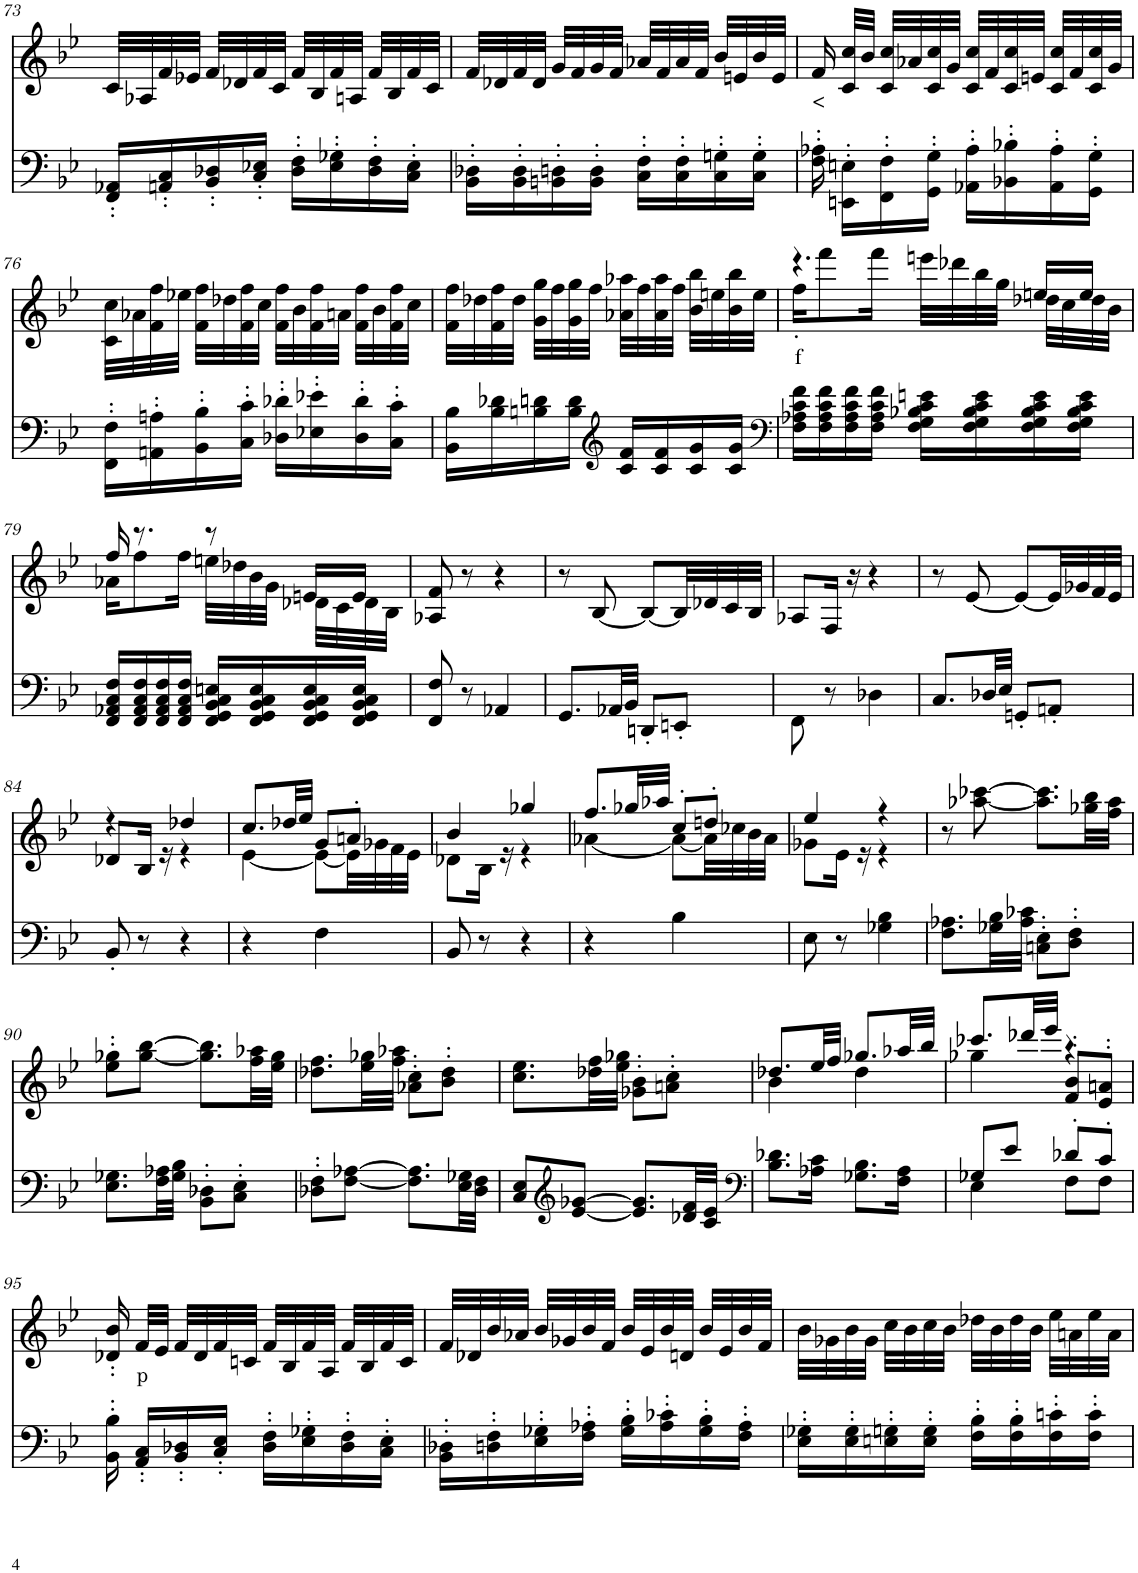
**kern	**kern	**text
*part2	*part1	*part1
*staff2	*staff1	*staff1
*I"Piano	*I"Piano	*
*I'Pno	*I'Pno	*
!!LO:PB:g=z
*clefF4	*clefG2	*
*k[b-e-]	*k[b-e-]	*
*B-:	*B-:	*
*M2/4	*M2/4	*
=73	=73	=73
16FF/' 16AA-X/'LL	32c/LLL	.
.	32A-X/	.
16AAn/' 16C/'	32f/	.
.	32e-X/JJJ	.
16BB-/' 16D-X/'	32f/LLL	.
.	32d-X/	.
16C/' 16E-X/'JJ	32f/	.
.	32c/JJJ	.
16D-\' 16F\'LL	32f/LLL	.
.	32B-/	.
16E-\' 16G-X\'	32f/	.
.	32An/JJJ	.
16D-\' 16F\'	32f/LLL	.
.	32B-/	.
16C\' 16E-\'JJ	32f/	.
.	32c/JJJ	.
=74	=74	=74
16BB-\' 16D-X\'LL	32f/LLL	.
.	32d-X/	.
16BB-\' 16D-\'	32f/	.
.	32d-/JJJ	.
16BBn\' 16Dn\'	32g/LLL	.
.	32f/	.
16BB\' 16D\'JJ	32g/	.
.	32f/JJJ	.
16C\' 16F\'LL	32a-X/LLL	.
.	32f/	.
16C\' 16F\'	32a-/	.
.	32f/JJJ	.
16C\' 16Gn\'	32b-/LLL	.
.	32en/	.
16C\' 16G\'JJ	32b-/	.
.	32e/JJJ	.
=75	=75	=75
!	!	!LO:LY:b
16F\' 16A-X\'	16f/	<
16EEn\' 16En\'LL	32c/ 32cc/LLL	.
.	32b-/JJJ	.
16FF\' 16F\'	32c/ 32cc/LLL	.
.	32a-X/	.
16GG\' 16G\'JJ	32c/ 32cc/	.
.	32g/JJJ	.
16AA-X\' 16A-\'LL	32c/ 32cc/LLL	.
.	32f/	.
16BB-X\' 16B-X\'	32c/ 32cc/	.
.	32en/JJJ	.
16AA-\' 16A-\'	32c/ 32cc/LLL	.
.	32f/	.
16GG\' 16G\'JJ	32c/ 32cc/	.
.	32g/JJJ	.
!!LO:LB:g=z
=76	=76	=76
16FF\' 16F\'LL	32c\ 32cc\LLL	.
.	32a-X\	.
16AAn\' 16An\'	32f\ 32ff\	.
.	32ee-X\JJJ	.
16BB-\' 16B-\'	32f\ 32ff\LLL	.
.	32dd-X\	.
16C\' 16c\'JJ	32f\ 32ff\	.
.	32cc\JJJ	.
16D-X\' 16d-X\'LL	32f\ 32ff\LLL	.
.	32b-\	.
16E-X\' 16e-X\'	32f\ 32ff\	.
.	32an\JJJ	.
16D-\' 16d-\'	32f\ 32ff\LLL	.
.	32b-\	.
16C\' 16c\'JJ	32f\ 32ff\	.
.	32cc\JJJ	.
=77	=77	=77
16BB-\ 16B-\LL	32f\ 32ff\LLL	.
.	32dd-X\	.
16B-\ 16d-X\	32f\ 32ff\	.
.	32dd-\JJJ	.
16Bn\ 16dn\	32g\ 32gg\LLL	.
.	32ff\	.
16B\ 16d\JJ	32g\ 32gg\	.
.	32ff\JJJ	.
*clefG2	*	*
16c/ 16f/LL	32a-X\ 32aa-X\LLL	.
.	32ff\	.
16c/ 16f/	32a-\ 32aa-\	.
.	32ff\JJJ	.
16c/ 16g/	32b-\ 32bb-\LLL	.
.	32een\	.
16c/ 16g/JJ	32b-\ 32bb-\	.
.	32ee\JJJ	.
=78	=78	=78
*clefF4	*	*
*	*^	*
!	!	!	!LO:LY:b
16F\ 16A-X\ 16c\ 16f\LL	4.r	16ff'\KL	f
16F\ 16A-\ 16c\ 16f\	.	8fff\	.
16F\ 16A-\ 16c\ 16f\	.	.	.
16F\ 16A-\ 16c\ 16f\JJ	.	16fff\Jk	.
16F\ 16G\ 16B-X\ 16c\ 16en\LL	.	32eeen\LLL	.
.	.	32ddd-X\	.
16F\ 16G\ 16B-\ 16c\ 16e\	.	32bb-\	.
.	.	32gg\JJJ	.
16F\ 16G\ 16B-\ 16c\ 16e\	16een/LL	32dd-X\LLL	.
.	.	32cc\	.
16F\ 16G\ 16B-\ 16c\ 16e\JJ	16ee/JJ	32dd-\	.
.	.	32b-\JJJ	.
!!LO:LB:g=z	!!
=79	=79	=79	=79
16FF/ 16AA-X/ 16C/ 16F/LL	16ff/	16a-X\KL	.
16FF/ 16AA-/ 16C/ 16F/	8.r	8ff\	.
16FF/ 16AA-/ 16C/ 16F/	.	.	.
16FF/ 16AA-/ 16C/ 16F/JJ	.	16ff\Jk	.
16FF/ 16GG/ 16BB-/ 16C/ 16En/LL	8r	32een\LLL	.
.	.	32dd-X\	.
16FF/ 16GG/ 16BB-/ 16C/ 16E/	.	32b-\	.
.	.	32g\JJJ	.
16FF/ 16GG/ 16BB-/ 16C/ 16E/	16en/LL	32d-X\LLL	.
.	.	32c\	.
16FF/ 16GG/ 16BB-/ 16C/ 16E/JJ	16e/JJ	32d-\	.
.	.	32B-\JJJ	.
*	*v	*v	*
=80	=80	=80
8FF/ 8F/	8A-X/ 8f/	.
8r	8r	.
4AA-X/	4r	.
=81	=81	=81
8.GG/L	8r	.
.	[8B-/	.
32AA-X/LL	.	.
32BB-/JJJ	.	.
8DDn'/L	8B-/L_	.
8EEn'/J	32B-/LL]	.
.	32d-X/	.
.	32c/	.
.	32B-/JJJ	.
=82	=82	=82
8FF\	8A-X/L	.
8r	16F/Jk	.
.	16r	.
4D-X\	4r	.
=83	=83	=83
8.C/L	8r	.
.	[8e-/	.
32D-X/LL	.	.
32E-/JJJ	.	.
8GGn'/L	8e-/L_	.
8AAn'/J	32e-/LL]	.
.	32g-X/	.
.	32f/	.
.	32e-/JJJ	.
!!LO:LB:g=z
=84	=84	=84
*	*^	*
8BB-'/	4r	8d-X/L	.
8r	.	16B-/Jk	.
.	.	16r	.
4r	4dd-X/	4r	.
=85	=85	=85	=85
4r	8.cc/L	[4e-\	.
.	32dd-X/LL	.	.
.	32ee-/JJJ	.	.
4F\	8g/L	8e-\L_	.
.	8an'/J	32e-\LL]	.
.	.	32g-X\	.
.	.	32f\	.
.	.	32e-\JJJ	.
=86	=86	=86	=86
8BB-/	4b-/	8d-X\L	.
8r	.	16B-\Jk	.
.	.	16r	.
4r	4gg-X/	4r	.
=87	=87	=87	=87
4r	8.ff/L	[4a-X\	.
.	32gg-X/LL	.	.
.	32aa-X/JJJ	.	.
4B-\	8cc'/L	8a-\L_	.
.	8ddn'/J	32a-\LL]	.
.	.	32cc-X\	.
.	.	32b-\	.
.	.	32a-\JJJ	.
=88	=88	=88	=88
8E-\	4ee-/	8g-X\L	.
8r	.	16e-\Jk	.
.	.	16r	.
4G-X\ 4B-\	4r	4r	.
*	*v	*v	*
=89	=89	=89
8.F\ 8.A-X\L	8r	.
.	[8aa-X\ [8ccc-X\	.
32G-X\ 32B-\LL	.	.
32A-\ 32c-X\JJJ	.	.
8Cn\' 8E-\'L	8.aa-\] 8.ccc-\]L	.
8D\' 8F\'J	.	.
.	32gg-X\ 32bb-\LL	.
.	32ff\ 32aa-\JJJ	.
!!LO:LB:g=z
=90	=90	=90
8.E-\ 8.G-X\L	8ee-\' 8gg-X\'L	.
.	[8gg-\ [8bb-\J	.
32F\ 32A-X\LL	.	.
32G-\ 32B-\JJJ	.	.
8BB-\' 8D-X\'L	8.gg-\] 8.bb-\]L	.
8C\' 8E-\'J	.	.
.	32ff\ 32aa-X\LL	.
.	32ee-\ 32gg-\JJJ	.
=91	=91	=91
8D-X\' 8F\'L	8.dd-X\ 8.ff\L	.
[8F\ [8A-X\J	.	.
.	32ee-\ 32gg-X\LL	.
.	32ff\ 32aa-X\JJJ	.
8.F\] 8.A-\]L	8a-X\' 8cc\'L	.
.	8b-\' 8dd-\'J	.
32E-\ 32G-X\LL	.	.
32D-\ 32F\JJJ	.	.
=92	=92	=92
8C/ 8E-/L	8.cc\ 8.ee-\L	.
*clefG2	*	*
[8e-/ [8g-X/J	.	.
.	32dd-X\ 32ff\LL	.
.	32ee-\ 32gg-X\JJJ	.
8.e-/] 8.g-/]L	8g-X\' 8b-\'L	.
.	8an\' 8cc\'J	.
32d-X/ 32f/LL	.	.
32c/ 32e-/JJJ	.	.
=93	=93	=93
*clefF4	*	*
*	*^	*
8.B-\ 8.d-X\L	8.dd-X/L	4b-\	.
16A-X\ 16c\Jk	32ee-/LL	.	.
.	32ff/JJJ	.	.
8.G-X\ 8.B-\L	8.gg-X/L	4dd-\	.
16F\ 16A-\Jk	32aa-X/LL	.	.
.	32bb-/JJJ	.	.
=94	=94	=94	=94
*^	*	*	*
8G-X/L	4E-\	8.ccc-X/L	4gg-X\	.
8e-/J	.	.	.	.
.	.	32ddd-X/LL	.	.
.	.	32eee-/JJJ	.	.
8d-X'/L	8F\L	4r	8f/' 8b-/'L	.
8c'/J	8F\J	.	8e-/' 8an/'J	.
*v	*v	*	*	*
*	*v	*v	*
!!LO:LB:g=z
=95	=95	=95
16BB-\' 16B-\'	16d-X/' 16b-/'	.
!	!	!LO:LY:b
16AA/' 16C/'LL	32f/LLL	p
.	32e-/JJJ	.
16BB-/' 16D-X/'	32f/LLL	.
.	32d-/	.
16C/' 16E-/'JJ	32f/	.
.	32cn/JJJ	.
16D-\' 16F\'LL	32f/LLL	.
.	32B-/	.
16E-\' 16G-X\'	32f/	.
.	32A/JJJ	.
16D-\' 16F\'	32f/LLL	.
.	32B-/	.
16C\' 16E-\'JJ	32f/	.
.	32c/JJJ	.
=96	=96	=96
16BB-\' 16D-X\'LL	32f/LLL	.
.	32d-X/	.
16Dn\' 16F\'	32b-/	.
.	32a-X/JJJ	.
16E-\' 16G-X\'	32b-/LLL	.
.	32g-X/	.
16F\' 16A-X\'JJ	32b-/	.
.	32f/JJJ	.
16G-\' 16B-\'LL	32b-/LLL	.
.	32e-/	.
16A-\' 16c-X\'	32b-/	.
.	32dn/JJJ	.
16G-\' 16B-\'	32b-/LLL	.
.	32e-/	.
16F\' 16A-\'JJ	32b-/	.
.	32f/JJJ	.
=97	=97	=97
16E-\' 16G-X\'LL	32b-\LLL	.
.	32g-X\	.
16E-\' 16G-\'	32b-\	.
.	32g-\JJJ	.
16En\' 16Gn\'	32cc\LLL	.
.	32b-\	.
16E\' 16G\'JJ	32cc\	.
.	32b-\JJJ	.
16F\' 16B-\'LL	32dd-X\LLL	.
.	32b-\	.
16F\' 16B-\'	32dd-\	.
.	32b-\JJJ	.
16F\' 16cn\'	32ee-\LLL	.
.	32an\	.
16F\' 16c\'JJ	32ee-\	.
.	32a\JJJ	.
=	=	=
*-	*-	*-
